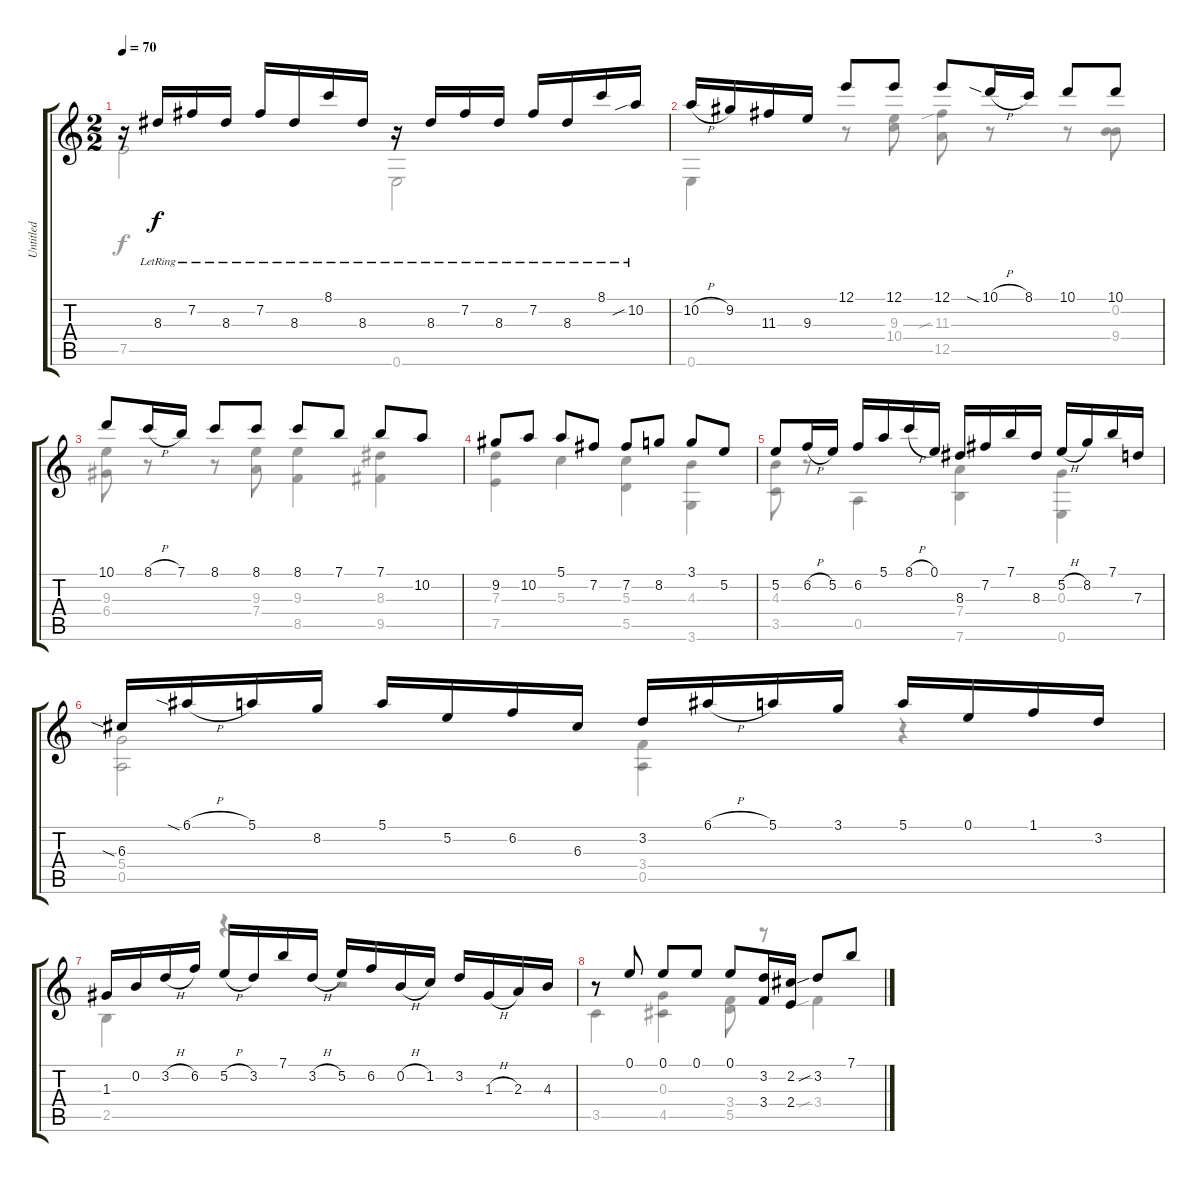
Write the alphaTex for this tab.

\track ("Untitled" "Untitled") {instrument acousticguitarnylon}
\staff {score tabs}
\tuning (E4 B3 G3 D3 A2 E2) {hide}
\voice
\ts (2 2)
\tempo 70
\clef g2
\ks c
r.16{dy f} 8.3{lr}.16 7.2{lr}.16 8.3{lr}.16 7.2{lr}.16 8.3{lr}.16 8.1{lr}.16 8.3{lr}.16 r.16 8.3{lr}.16 7.2{lr}.16 8.3{lr}.16 7.2{lr}.16 8.3{lr}.16 8.1{lr}.16 10.2{sib lr}.16 |
10.2{h}.16 9.2.16 11.3.16 9.3.16 12.1.8 12.1.8 12.1.8 10.1{sia h}.16 8.1.16 10.1.8 10.1.8 |
10.1.8 8.1{h}.16 7.1.16 8.1.8 8.1.8 8.1.8 7.1.8 7.1.8 10.2.8 |
9.2.8 10.2.8 5.1.8 7.2.8 7.2.8 8.2.8 3.1.8 5.2.8 |
5.2.8 6.2{h}.16 5.2.16 6.2.16 5.1.16 8.1{h}.16 0.1.16 8.3.16 7.2.16 7.1.16 8.3.16 5.2{h}.16 8.2.16 7.1.16 7.3.16 |
6.3{sia}.16 6.1{sia h}.16 5.1.16 8.2.16 5.1.16 5.2.16 6.2.16 6.3.16 3.2.16 6.1{h}.16 5.1.16 3.1.16 5.1.16 0.1.16 1.1.16 3.2.16 |
1.3.16 0.2.16 3.2{h}.16 6.2.16 5.2{h}.16 3.2.16 7.1.16 3.2{h}.16 5.2.16 6.2.16 0.2{h}.16 1.2.16 3.2.16 1.3{h}.16 2.3.16 4.3.16 |
r.8 0.1.8 0.1.8 0.1.8 0.1.8 (3.2 3.4).16 (2.2 2.4).16 3.2{sib}.8 7.1.8
\voice
\clef g2
\ottava regular
\simile none
\ks c
7.5.2{dy f} 0.6.2 |
0.6.4 r.8 (9.3 10.4).8 (11.3{sib} 12.5).8 r.8 r.8 (0.2 9.4).8 |
(9.3 6.4).8 r.8 r.8 (9.3 7.4).8 (9.3 8.5).4 (8.3 9.5).4 |
(7.3 7.5).4 5.3.4 (5.3 5.5).4 (4.3 3.6).4 |
(4.3 3.5).8 r.8 0.5.4 (7.4 7.6).4 (0.3 0.6).4 |
(5.4 0.5).2 (3.4 0.5).4 r.4 |
2.5.4 r.4 r.2 |
3.5.4 (0.3 4.5).4 (3.4 5.5).8 r.8 3.4{sib}.4
